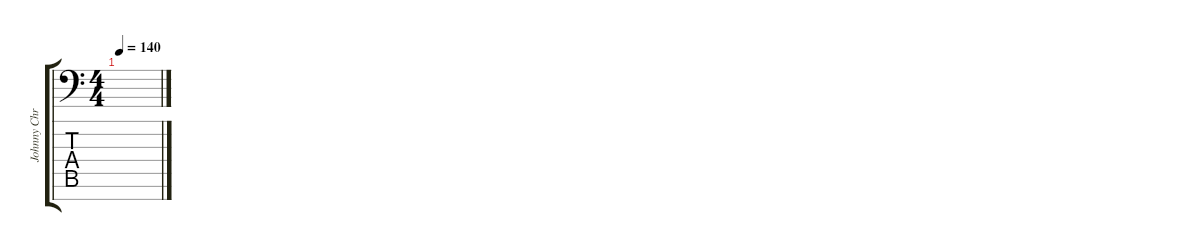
\track ("Johnny Christ - Bass" "Johnny Chr") {instrument overdrivenguitar}
\staff {score tabs}
\tuning (G2 D2 A1 E1 B0 C-1 C-1) {hide}
\ts (4 4)
\tempo 140
\clef f4
\ks c
